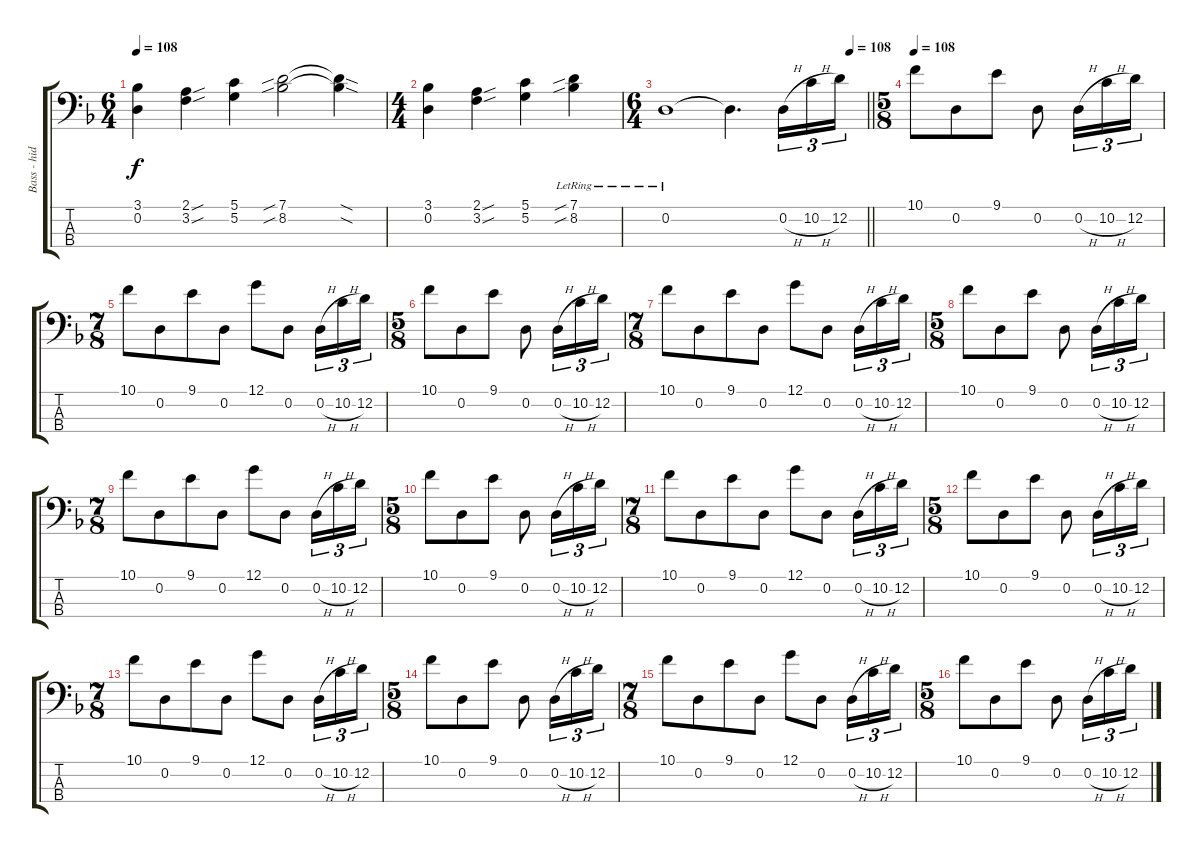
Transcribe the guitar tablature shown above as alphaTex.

\track ("Bass - hidden" "Bass - hid") {instrument electricbasspick}
\staff {score tabs}
\tuning (G2 D2 A1 D1) {hide}
\ts (6 4)
\tempo 108
\tempo 67
\tempo 108
\clef f4
\ks dminor
(3.1 0.2).4{dy f instrument electricbasspick} (2.1{sou} 3.2{sou}).4 (5.1 5.2).4 (7.1{sib} 8.2{sib}).2 (7.1{sod t} 8.2{sod t}).4 |
\ts (4 4)
(3.1 0.2).4 (2.1{sou} 3.2{sou}).4 (5.1 5.2).4 (7.1{sib lr} 8.2{sib lr}).4 |
\ts (6 4)
\tempo (108 0.9166666666666666)
\barLineRight lightlight
0.2{lr}.1 0.2{t}.4{d} 0.2{h}.16{tu (3 2)} 10.2{h}.16{tu (3 2)} 12.2.16{tu (3 2)} |
\ts (5 8)
\tempo 108
10.1.8 0.2.8 9.1.8 0.2.8 0.2{h}.16{tu (3 2)} 10.2{h}.16{tu (3 2)} 12.2.16{tu (3 2)} |
\ts (7 8)
10.1.8 0.2.8 9.1.8 0.2.8 12.1.8 0.2.8 0.2{h}.16{tu (3 2)} 10.2{h}.16{tu (3 2)} 12.2.16{tu (3 2)} |
\ts (5 8)
10.1.8 0.2.8 9.1.8 0.2.8 0.2{h}.16{tu (3 2)} 10.2{h}.16{tu (3 2)} 12.2.16{tu (3 2)} |
\ts (7 8)
10.1.8 0.2.8 9.1.8 0.2.8 12.1.8 0.2.8 0.2{h}.16{tu (3 2)} 10.2{h}.16{tu (3 2)} 12.2.16{tu (3 2)} |
\ts (5 8)
10.1.8 0.2.8 9.1.8 0.2.8 0.2{h}.16{tu (3 2)} 10.2{h}.16{tu (3 2)} 12.2.16{tu (3 2)} |
\ts (7 8)
10.1.8 0.2.8 9.1.8 0.2.8 12.1.8 0.2.8 0.2{h}.16{tu (3 2)} 10.2{h}.16{tu (3 2)} 12.2.16{tu (3 2)} |
\ts (5 8)
10.1.8 0.2.8 9.1.8 0.2.8 0.2{h}.16{tu (3 2)} 10.2{h}.16{tu (3 2)} 12.2.16{tu (3 2)} |
\ts (7 8)
10.1.8 0.2.8 9.1.8 0.2.8 12.1.8 0.2.8 0.2{h}.16{tu (3 2)} 10.2{h}.16{tu (3 2)} 12.2.16{tu (3 2)} |
\ts (5 8)
10.1.8 0.2.8 9.1.8 0.2.8 0.2{h}.16{tu (3 2)} 10.2{h}.16{tu (3 2)} 12.2.16{tu (3 2)} |
\ts (7 8)
10.1.8 0.2.8 9.1.8 0.2.8 12.1.8 0.2.8 0.2{h}.16{tu (3 2)} 10.2{h}.16{tu (3 2)} 12.2.16{tu (3 2)} |
\ts (5 8)
10.1.8 0.2.8 9.1.8 0.2.8 0.2{h}.16{tu (3 2)} 10.2{h}.16{tu (3 2)} 12.2.16{tu (3 2)} |
\ts (7 8)
10.1.8 0.2.8 9.1.8 0.2.8 12.1.8 0.2.8 0.2{h}.16{tu (3 2)} 10.2{h}.16{tu (3 2)} 12.2.16{tu (3 2)} |
\ts (5 8)
10.1.8 0.2.8 9.1.8 0.2.8 0.2{h}.16{tu (3 2)} 10.2{h}.16{tu (3 2)} 12.2.16{tu (3 2)}
